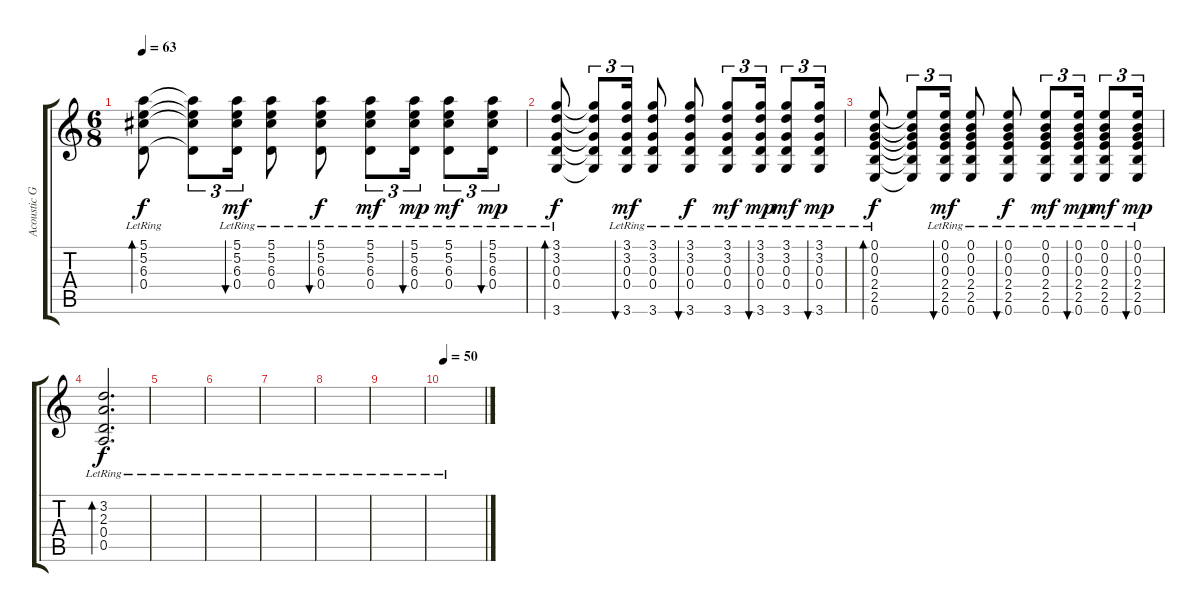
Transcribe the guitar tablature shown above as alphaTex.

\track ("Acoustic Guitar" "Acoustic G") {instrument acousticguitarsteel}
\staff {score tabs}
\tuning (E4 B3 G3 D3 A2 E2) {hide}
\ts (6 8)
\tempo 63
\clef g2
\ks c
(5.1{lr} 5.2{lr} 6.3{lr} 0.4{lr}).8{bd 60 dy f} (5.1{t} 5.2{t} 6.3{t} 0.4{t}).8{tu (3 2)} (5.1{lr} 5.2{lr} 6.3{lr} 0.4{lr}).16{tu (3 2) bu 60 dy mf} (5.1{lr} 5.2{lr} 6.3{lr} 0.4{lr}).8 (5.1{lr} 5.2{lr} 6.3{lr} 0.4{lr}).8{bu 60 dy f} (5.1{lr} 5.2{lr} 6.3{lr} 0.4{lr}).8{tu (3 2) dy mf} (5.1{lr} 5.2{lr} 6.3{lr} 0.4{lr}).16{tu (3 2) bu 60 dy mp} (5.1{lr} 5.2{lr} 6.3{lr} 0.4{lr}).8{tu (3 2) dy mf} (5.1{lr} 5.2{lr} 6.3{lr} 0.4{lr}).16{tu (3 2) bu 60 dy mp} |
(3.1{lr} 3.2{lr} 0.3{lr} 0.4{lr} 3.6{lr}).8{bd 60 dy f} (3.1{t} 3.2{t} 0.3{t} 0.4{t} 3.6{t}).8{tu (3 2)} (3.1{lr} 3.2{lr} 0.3{lr} 0.4{lr} 3.6{lr}).16{tu (3 2) bu 60 dy mf} (3.1{lr} 3.2{lr} 0.3{lr} 0.4{lr} 3.6{lr}).8 (3.1{lr} 3.2{lr} 0.3{lr} 0.4{lr} 3.6{lr}).8{bu 60 dy f} (3.1{lr} 3.2{lr} 0.3{lr} 0.4{lr} 3.6{lr}).8{tu (3 2) dy mf} (3.1{lr} 3.2{lr} 0.3{lr} 0.4{lr} 3.6{lr}).16{tu (3 2) bu 60 dy mp} (3.1{lr} 3.2{lr} 0.3{lr} 0.4{lr} 3.6{lr}).8{tu (3 2) dy mf} (3.1{lr} 3.2{lr} 0.3{lr} 0.4{lr} 3.6{lr}).16{tu (3 2) bu 60 dy mp} |
(0.1{lr} 0.2{lr} 0.3{lr} 2.4{lr} 2.5{lr} 0.6{lr}).8{bd 60 dy f} (0.1{t} 0.2{t} 0.3{t} 2.4{t} 2.5{t} 0.6{t}).8{tu (3 2)} (0.1{lr} 0.2{lr} 0.3{lr} 2.4{lr} 2.5{lr} 0.6{lr}).16{tu (3 2) bu 60 dy mf} (0.1{lr} 0.2{lr} 0.3{lr} 2.4{lr} 2.5{lr} 0.6{lr}).8 (0.1{lr} 0.2{lr} 0.3{lr} 2.4{lr} 2.5{lr} 0.6{lr}).8{bu 60 dy f} (0.1{lr} 0.2{lr} 0.3{lr} 2.4{lr} 2.5{lr} 0.6{lr}).8{tu (3 2) dy mf} (0.1{lr} 0.2{lr} 0.3{lr} 2.4{lr} 2.5{lr} 0.6{lr}).16{tu (3 2) bu 60 dy mp} (0.1{lr} 0.2{lr} 0.3{lr} 2.4{lr} 2.5{lr} 0.6{lr}).8{tu (3 2) dy mf} (0.1{lr} 0.2{lr} 0.3{lr} 2.4{lr} 2.5{lr} 0.6{lr}).16{tu (3 2) bu 60 dy mp} |
(3.2{lr} 2.3{lr} 0.4{lr} 0.5{lr}).2{d bd 60 dy f} |
|
|
|
|
|
\tempo 50
